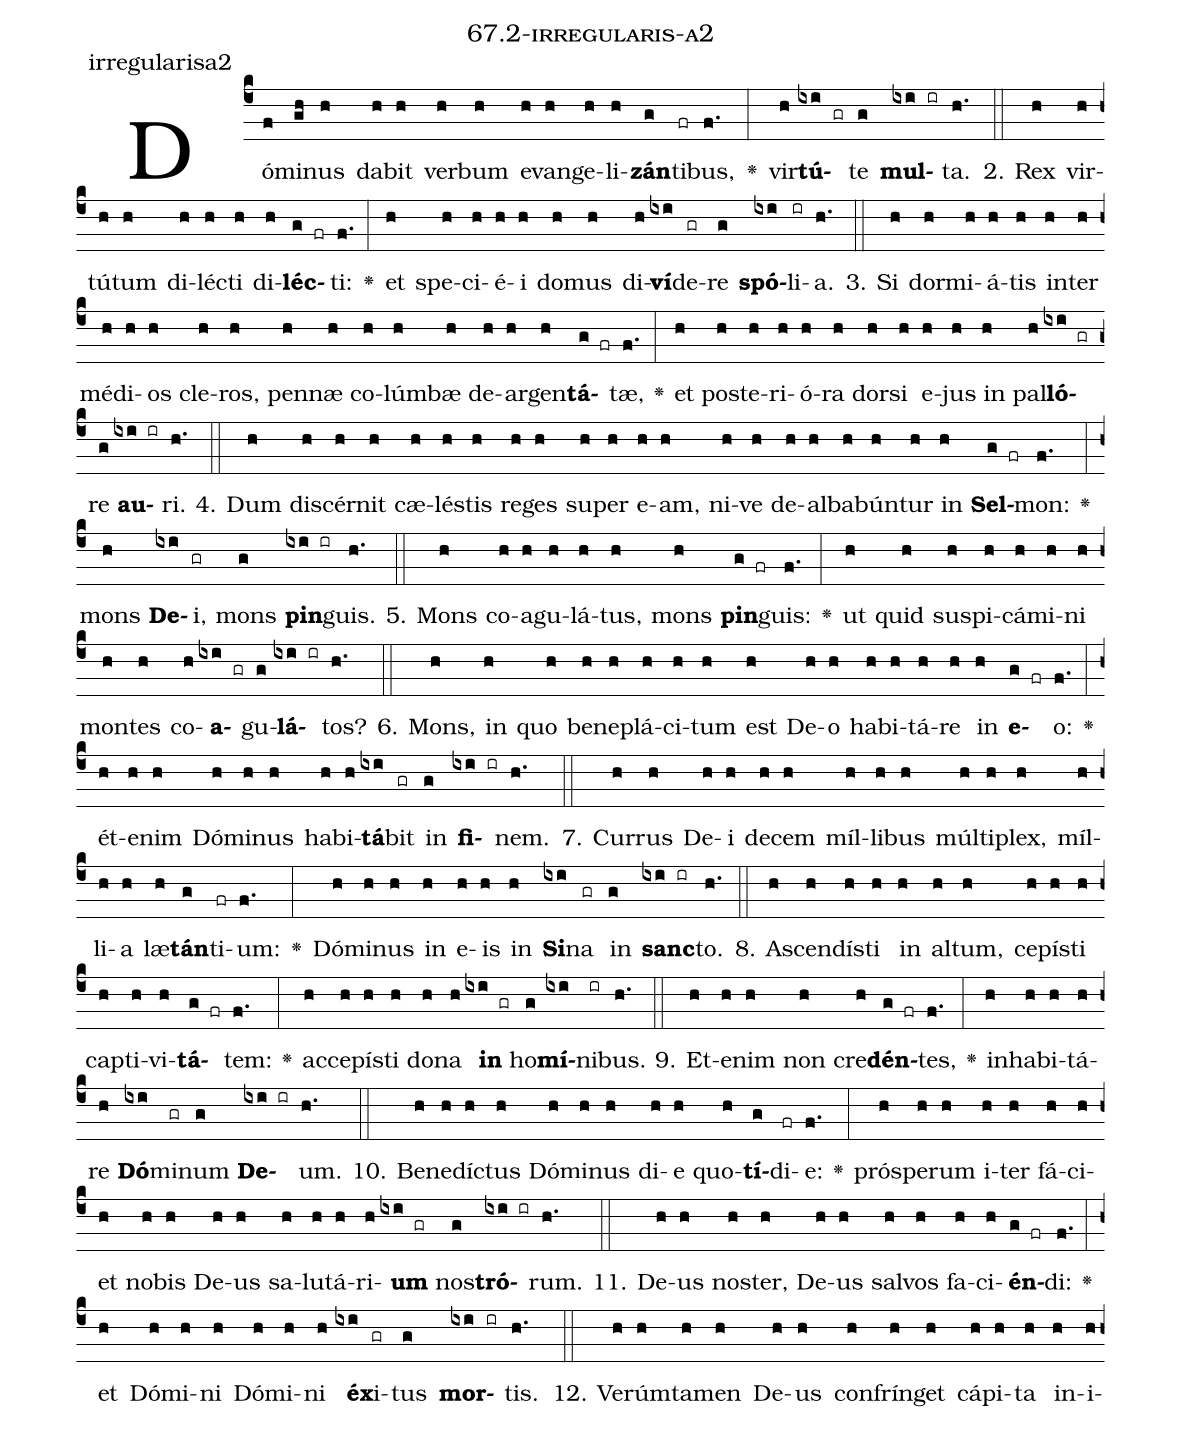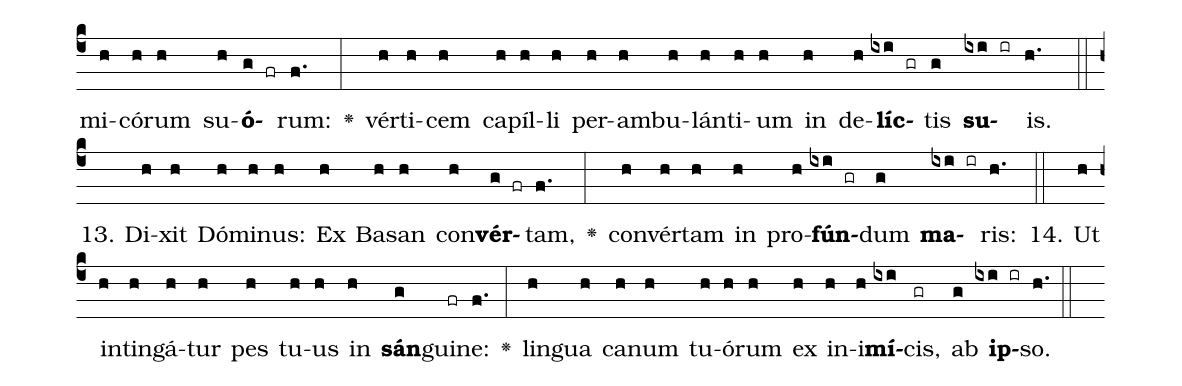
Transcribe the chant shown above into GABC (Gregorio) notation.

name: 67.2-irregularis-a2;
annotation: irregularisa2;
%%
(c4)Dó(f)mi(gh)nus(h) da(h)bit(h) ver(h)bum(h) e(h)van(h)ge(h)li(h)<b>zán</b>(g)ti(fr)bus,(f.) <v>\greheightstar</v>(:) vir(h)<b>tú</b>(ixi gr)te(g) <b>mul</b>(ixi ir)ta.(h.) (::)
2. Rex(h) vir(h)tú(h)tum(h) di(h)léc(h)ti(h) di(h)<b>léc</b>(g fr)ti:(f.) <v>\greheightstar</v>(:) et(h) spe(h)ci(h)é(h)i(h) do(h)mus(h) di(h)<b>ví</b>(ixi)de(gr)re(g) <b>spó</b>(ixi)li(ir)a.(h.) (::)
3. Si(h) dor(h)mi(h)á(h)tis(h) in(h)ter(h) mé(h)di(h)os(h) cle(h)ros,(h) pen(h)næ(h) co(h)lúm(h)bæ(h) de(h)ar(h)gen(h)<b>tá</b>(g fr)tæ,(f.) <v>\greheightstar</v>(:) et(h) post(h)e(h)ri(h)ó(h)ra(h) dor(h)si(h) e(h)jus(h) in(h) pal(h)<b>ló</b>(ixi gr)re(g) <b>au</b>(ixi ir)ri.(h.) (::)
4. Dum(h) di(h)scér(h)nit(h) cæ(h)lés(h)tis(h) re(h)ges(h) su(h)per(h) e(h)am,(h) ni(h)ve(h) de(h)al(h)ba(h)bún(h)tur(h) in(h) <b>Sel</b>(g fr)mon:(f.) <v>\greheightstar</v>(:) mons(h) <b>De</b>(ixi)i,(gr) mons(g) <b>pin</b>(ixi ir)guis.(h.) (::)
5. Mons(h) co(h)a(h)gu(h)lá(h)tus,(h) mons(h) <b>pin</b>(g fr)guis:(f.) <v>\greheightstar</v>(:) ut(h) quid(h) su(h)spi(h)cá(h)mi(h)ni(h) mon(h)tes(h) co(h)<b>a</b>(ixi gr)gu(g)<b>lá</b>(ixi ir)tos?(h.) (::)
6. Mons,(h) in(h) quo(h) be(h)ne(h)plá(h)ci(h)tum(h) est(h) De(h)o(h) ha(h)bi(h)tá(h)re(h) in(h) <b>e</b>(g fr)o:(f.) <v>\greheightstar</v>(:) ét(h)e(h)nim(h) Dó(h)mi(h)nus(h) ha(h)bi(h)<b>tá</b>(ixi)bit(gr) in(g) <b>fi</b>(ixi ir)nem.(h.) (::)
7. Cur(h)rus(h) De(h)i(h) de(h)cem(h) míl(h)li(h)bus(h) múl(h)ti(h)plex,(h) míl(h)li(h)a(h) læ(h)<b>tán</b>(g)ti(fr)um:(f.) <v>\greheightstar</v>(:) Dó(h)mi(h)nus(h) in(h) e(h)is(h) in(h) <b>Si</b>(ixi)na(gr) in(g) <b>sanc</b>(ixi ir)to.(h.) (::)
8. A(h)scen(h)dís(h)ti(h) in(h) al(h)tum,(h) ce(h)pís(h)ti(h) cap(h)ti(h)vi(h)<b>tá</b>(g fr)tem:(f.) <v>\greheightstar</v>(:) ac(h)ce(h)pís(h)ti(h) do(h)na(h) <b>in</b>(ixi gr) ho(g)<b>mí</b>(ixi)ni(ir)bus.(h.) (::)
9. Et(h)e(h)nim(h) non(h) cre(h)<b>dén</b>(g fr)tes,(f.) <v>\greheightstar</v>(:) in(h)ha(h)bi(h)tá(h)re(h) <b>Dó</b>(ixi)mi(gr)num(g) <b>De</b>(ixi ir)um.(h.) (::)
10. Be(h)ne(h)díc(h)tus(h) Dó(h)mi(h)nus(h) di(h)e(h) quo(h)<b>tí</b>(g)di(fr)e:(f.) <v>\greheightstar</v>(:) pró(h)spe(h)rum(h) i(h)ter(h) fá(h)ci(h)et(h) no(h)bis(h) De(h)us(h) sa(h)lu(h)tá(h)ri(h)<b>um</b>(ixi gr) nos(g)<b>tró</b>(ixi ir)rum.(h.) (::)
11. De(h)us(h) nos(h)ter,(h) De(h)us(h) sal(h)vos(h) fa(h)ci(h)<b>én</b>(g fr)di:(f.) <v>\greheightstar</v>(:) et(h) Dó(h)mi(h)ni(h) Dó(h)mi(h)ni(h) <b>éx</b>(ixi)i(gr)tus(g) <b>mor</b>(ixi ir)tis.(h.) (::)
12. Ve(h)rúm(h)ta(h)men(h) De(h)us(h) con(h)frín(h)get(h) cá(h)pi(h)ta(h) in(h)i(h)mi(h)có(h)rum(h) su(h)<b>ó</b>(g fr)rum:(f.) <v>\greheightstar</v>(:) vér(h)ti(h)cem(h) ca(h)píl(h)li(h) per(h)am(h)bu(h)lán(h)ti(h)um(h) in(h) de(h)<b>líc</b>(ixi gr)tis(g) <b>su</b>(ixi ir)is.(h.) (::)
13. Di(h)xit(h) Dó(h)mi(h)nus:(h) Ex(h) Ba(h)san(h) con(h)<b>vér</b>(g fr)tam,(f.) <v>\greheightstar</v>(:) con(h)vér(h)tam(h) in(h) pro(h)<b>fún</b>(ixi gr)dum(g) <b>ma</b>(ixi ir)ris:(h.) (::)
14. Ut(h) in(h)tin(h)gá(h)tur(h) pes(h) tu(h)us(h) in(h) <b>sán</b>(g)gui(fr)ne:(f.) <v>\greheightstar</v>(:) lin(h)gua(h) ca(h)num(h) tu(h)ó(h)rum(h) ex(h) in(h)i(h)<b>mí</b>(ixi)cis,(gr) ab(g) <b>ip</b>(ixi ir)so.(h.) (::)
